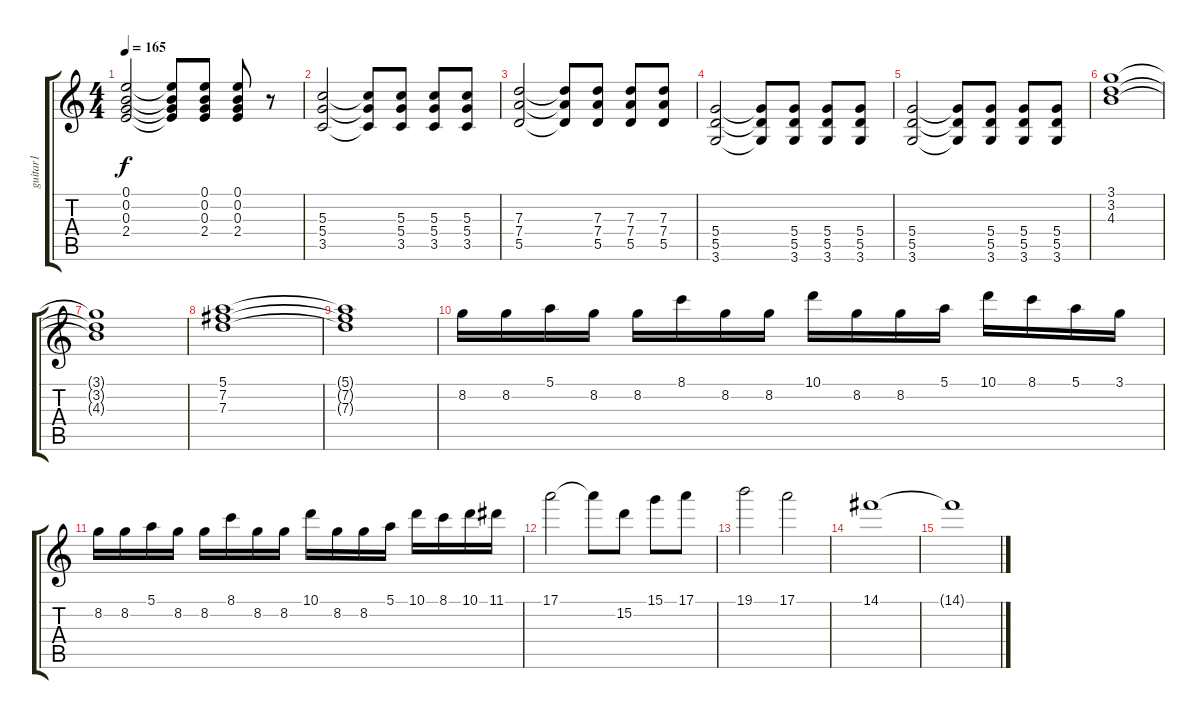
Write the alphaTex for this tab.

\track ("guitar1" "guitar1") {instrument distortionguitar}
\staff {score tabs}
\tuning (E4 B3 G3 D3 A2 E2) {hide}
\ts (4 4)
\tempo 165
\clef g2
\ks c
(0.1{t} 0.2{t} 0.3{t} 2.4{t}).2{dy f} (0.1{t} 0.2{t} 0.3{t} 2.4{t}).8 (0.1 0.2 0.3 2.4).8 (0.1 0.2 0.3 2.4).8 r.8 |
(5.3 5.4 3.5).2 (5.3{t} 5.4{t} 3.5{t}).8 (5.3 5.4 3.5).8 (5.3 5.4 3.5).8 (5.3 5.4 3.5).8 |
(7.3 7.4 5.5).2 (7.3{t} 7.4{t} 5.5{t}).8 (7.3 7.4 5.5).8 (7.3 7.4 5.5).8 (7.3 7.4 5.5).8 |
(5.4 5.5 3.6).2 (5.4{t} 5.5{t} 3.6{t}).8 (5.4 5.5 3.6).8 (5.4 5.5 3.6).8 (5.4 5.5 3.6).8 |
(5.4 5.5 3.6).2 (5.4{t} 5.5{t} 3.6{t}).8 (5.4 5.5 3.6).8 (5.4 5.5 3.6).8 (5.4 5.5 3.6).8 |
(3.1 3.2 4.3).1 |
(3.1{t} 3.2{t} 4.3{t}).1 |
(5.1 7.2 7.3).1 |
(5.1{t} 7.2{t} 7.3{t}).1 |
8.2.16 8.2.16 5.1.16 8.2.16 8.2.16 8.1.16 8.2.16 8.2.16 10.1.16 8.2.16 8.2.16 5.1.16 10.1.16 8.1.16 5.1.16 3.1.16 |
8.2.16 8.2.16 5.1.16 8.2.16 8.2.16 8.1.16 8.2.16 8.2.16 10.1.16 8.2.16 8.2.16 5.1.16 10.1.16 8.1.16 10.1.16 11.1.16 |
17.1.2 17.1{t}.8 15.2.8 15.1.8 17.1.8 |
19.1.2 17.1.2 |
14.1.1 |
14.1{t}.1
